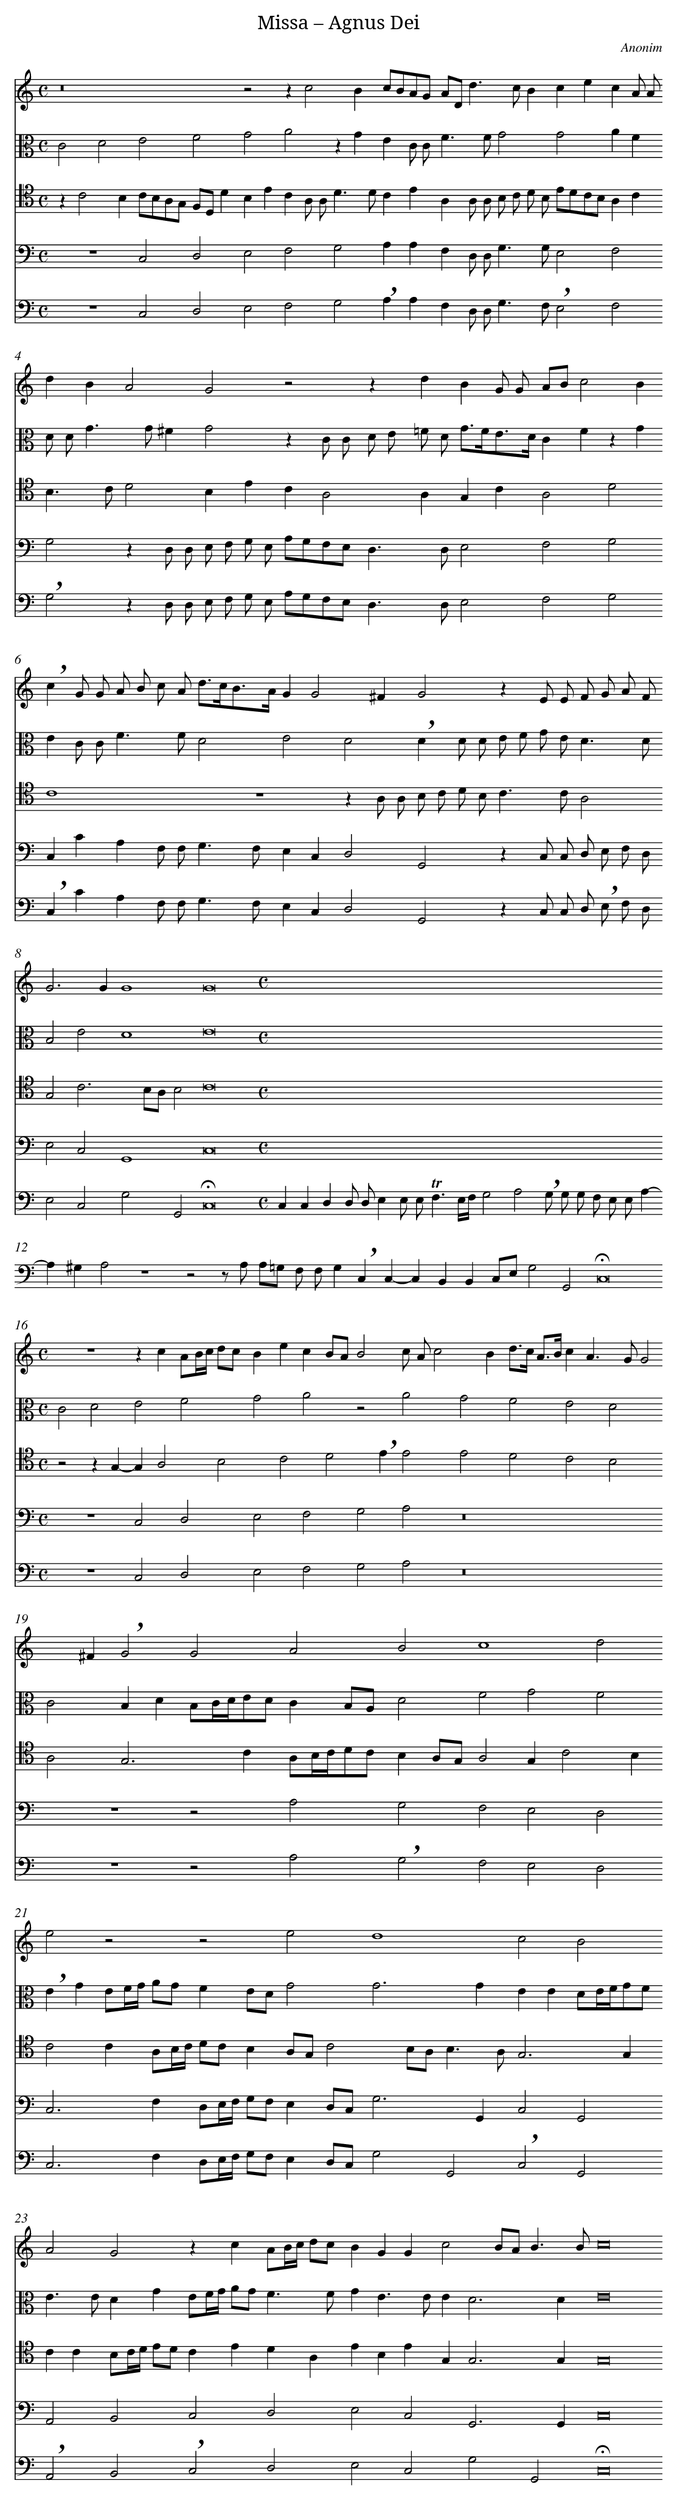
X:1
T: Missa – Agnus Dei
C: Anonim
L: 1/8
M: C
V: 1
V: 2 clef=alto
V: 3 clef=tenor
V: 4 clef=bass
V: 5 clef=bass
K: C
[V:1] z16 [|]
[V:2] C4D4E4F4 [|]
[V:3] z2C4B,2CB,A,G, F,D,D2 [|]
[V:4] z8C,4D,4 [|]
[V:5] z8C,4D,4 [|]
[V:1] z4z2c4B2cBAG [|]
[V:2] G4A4z2G2E2C C [|]
[V:3] B,2E2C2A, A,2<D2DC2E2 [|]
[V:4] E,4F,4G,4A,2A,2 [|]
[V:5] E,4F,4G,4!breath!A,2A,2 [|]
[V:1] AD2<d2cB2c2e2c2A A [|]
[V:2] F2>F2G4G4A2F2 [|]
[V:3] A,2A, A, B, C D B, EDCB,A,2C2 [|]
[V:4] F,2D, D,2<G,2G,E,4F,4 [|]
[V:5] F,2D, D,2<G,2F,!breath!E,4F,4 [|]
[V:1] d2B2A4G4z4 [|]
[V:2] D D2<G2G^F2G4z2C C [|]
[V:3] B,2>C2D4B,2E2C2A,4 [|]
[V:4] G,4z2D, D, E, F, G, E, A,G,F,E, [|]
[V:5] !breath!G,4z2D, D, E, F, G, E, A,G,F,E, [|]
[V:1] z2d2B2G G ABc4B2 [|]
[V:2] D E =F D G>FE>DC2F2z2G2 [|]
[V:3] A,2G,2C2A,4D4 [|]
[V:4] D,2>D,2E,4F,4G,4 [|]
[V:5] D,2>D,2E,4F,4G,4 [|]
[V:1] !breath!c2G G A B c A d>cB>AG2G4 [|]
[V:2] E2C C2<F2FD4E4 [|]
[V:3] C8z8 [|]
[V:4] C,2C2A,2F, F,2<G,2F,E,2C,2 [|]
[V:5] !breath!C,2C2A,2F, F,2<G,2F,E,2C,2 [|]
[V:1] ^F2G4z2E E F G A F [|]
[V:2] D4!breath!D2D D E F G E2<D2D [|]
[V:3] z2A, A, B, C D B,2<C2CA,4 [|]
[V:4] D,4G,,4z2C, C, D, E, F, D, [|]
[V:5] D,4G,,4z2C, C, D, !breath!E, F, D, [|]
[V:1] G4>G4G8 [|]
[V:2] B,4E4D8 [|]
[V:3] G,4C6B,A,B,4 [|]
[V:4] E,4C,4G,,8 [|]
[V:5] E,4C,4G,4G,,4 [|]
[V:1] G16 [|]
[V:2] E16 [|]
[V:3] C16 [|]
[V:4] C,16 [|]
[V:5] !fermata!C,16 [|]
[V:1] [M:C]x16 [|]
[V:2] [M:C]x16 [|]
[V:3] [M:C]x16 [|]
[V:4] [M:C]x16 [|]
[V:5] [M:C]C,2C,2D,2D, D,E,2E, E,2<!trill!F,2E,/F,/ [|]
[V:1] x16 [|]
[V:2] x16 [|]
[V:3] x16 [|]
[V:4] x16 [|]
[V:5] G,4A,4!breath!G, G, G, F, E, E,A,2- [|]
[V:1] x16 [|]
[V:2] x16 [|]
[V:3] x16 [|]
[V:4] x16 [|]
[V:5] A,2^G,2A,4z8 [|]
[V:1] x16 [|]
[V:2] x16 [|]
[V:3] x16 [|]
[V:4] x16 [|]
[V:5] z4z A, A,=G, F, F,G,2!breath!C,2C,2- [|]
[V:1] x16 [|]
[V:2] x16 [|]
[V:3] x16 [|]
[V:4] x16 [|]
[V:5] C,2B,,2B,,2C,E,G,4G,,4 [|]
[V:1] x16 [|]
[V:2] x16 [|]
[V:3] x16 [|]
[V:4] x16 [|]
[V:5] !fermata!C,16 [|]
[V:1] [M:C]z8z2c2AB/c/ dc [|]
[V:2] [M:C]C4D4E4F4 [|]
[V:3] [M:C]z4z2G,2-G,2A,4B,4 [|]
[V:4] [M:C]z8C,4D,4 [|]
[V:5] [M:C]z8C,4D,4 [|]
[V:1] B2e2c2BAB4c Ac4 [|]
[V:2] G4A4z4A4 [|]
[V:3] C4D4!breath!E2E4 [|]
[V:4] E,4F,4G,4A,4 [|]
[V:5] E,4F,4G,4A,4 [|]
[V:1] B2d>c A>Bc2A2>G2G4 [|]
[V:2] G4F4E4D4 [|]
[V:3] E4D4C4B,4 [|]
[V:4] z16 [|]
[V:5] z16 [|]
[V:1] ^F2!breath!G4G4A4 [|]
[V:2] C4B,2D2B,C/D/EDC2B,A, [|]
[V:3] A,4G,4>C4A,B,/C/DC [|]
[V:4] z8z4A,4 [|]
[V:5] z8z4A,4 [|]
[V:1] B4c8d4 [|]
[V:2] D4F4G4F4 [|]
[V:3] B,2A,G,A,4G,2C4B,2 [|]
[V:4] G,4F,4E,4D,4 [|]
[V:5] !breath!G,4F,4E,4D,4 [|]
[V:1] e4z4z4e4 [|]
[V:2] !breath!E2G2EF/G/ AGF2EDG4 [|]
[V:3] C4C2A,B,/C/ DCB,2A,G,C4 [|]
[V:4] C,4>F,4D,E,/F,/ G,F,E,2D,C, [|]
[V:5] C,4>F,4D,E,/F,/ G,F,E,2D,C, [|]
[V:1] d8c4B4 [|]
[V:2] G4>G4E2E2DE/F/GF [|]
[V:3] B,A,2<B,2A,G,6G,2 [|]
[V:4] G,4>G,,4C,4G,,4 [|]
[V:5] G,4G,,4!breath!C,4G,,4 [|]
[V:1] A4G4z2c2AB/c/ dc [|]
[V:2] E2>E2D2G2EF/G/ AG2<F2F [|]
[V:3] C2C2B,C/D/ EDC2E2D2A,2 [|]
[V:4] A,,4B,,4C,4D,4 [|]
[V:5] !breath!A,,4B,,4!breath!C,4D,4 [|]
[V:1] B2G2G2c4BA2<B2B [|]
[V:2] G2E2>E2E4<D4D2 [|]
[V:3] E2B,2E2G,4<G,4G,2 [|]
[V:4] E,4C,4G,,6G,,2 [|]
[V:5] E,4C,4G,4G,,4 [|]
[V:1] c16 [|]
[V:2] E16 [|]
[V:3] G,16 [|]
[V:4] C,16 [|]
[V:5] !fermata!C,16 [|]
